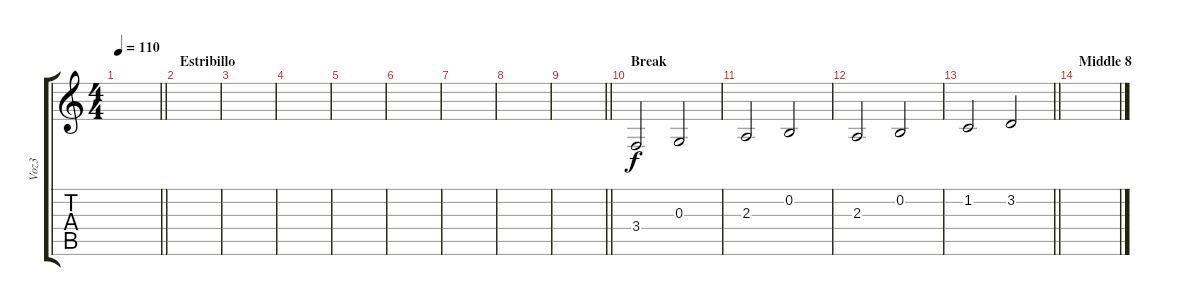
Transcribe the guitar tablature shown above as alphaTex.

\track ("Voz3" "Voz3") {instrument tenorsax}
\staff {score tabs}
\tuning (E4 B3 G3 D3 A2 E2) {hide}
\ts (4 4)
\tempo 110
\clef g2
\barLineRight lightlight
\ks c
|
\section ("" "Estribillo")
|
|
|
|
|
|
|
\barLineRight lightlight
|
\section ("" "Break")
3.4.2 0.3.2 |
2.3.2 0.2.2 |
2.3.2 0.2.2 |
\barLineRight lightlight
1.2.2 3.2.2 |
\section ("" "Middle 8")
